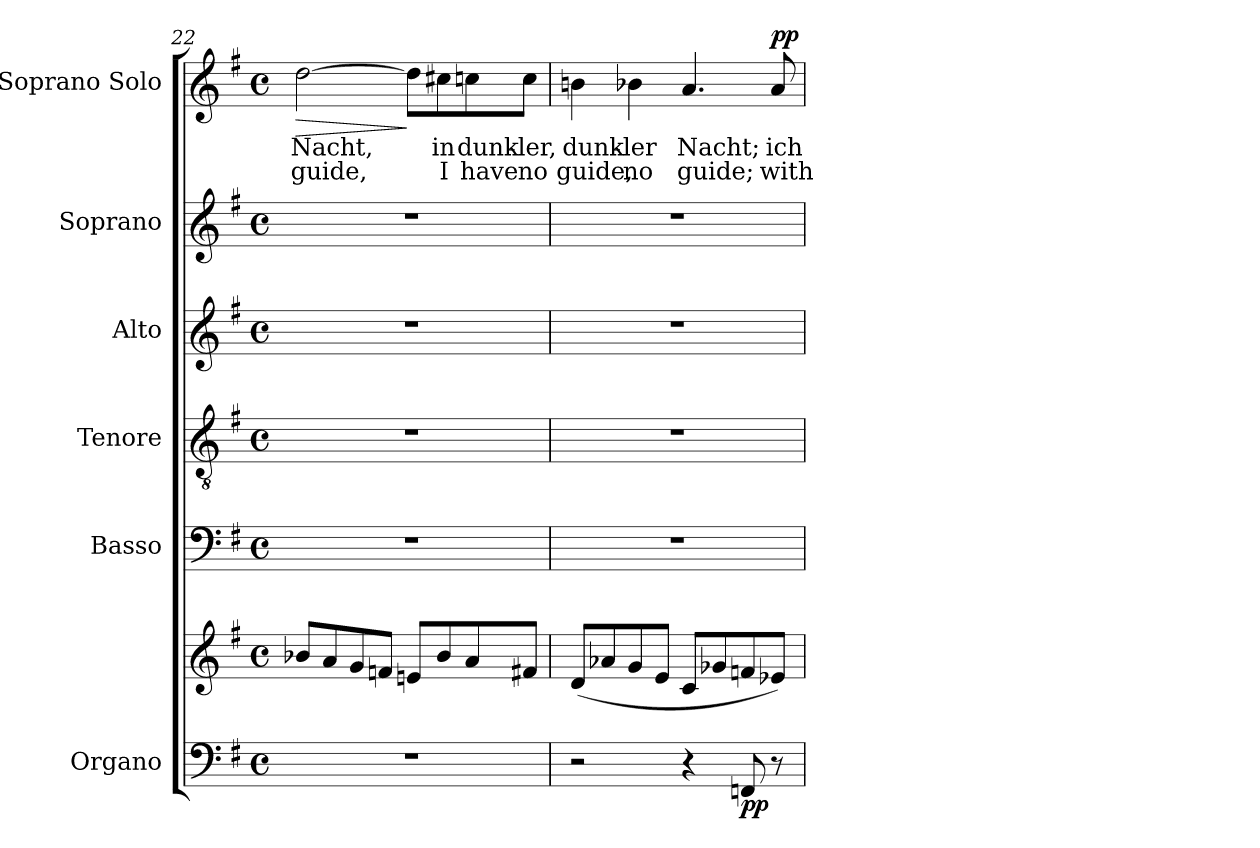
**kern	**kern	**dynam	**kern	**kern	**kern	**kern	**kern	**text	**text	**dynam
*part6	*part6	*part6	*part5	*part4	*part3	*part2	*part1	*part1	*part1	*part1
*staff7	*staff6	*staff6/7	*staff5	*staff4	*staff3	*staff2	*staff1	*staff1	*staff1	*staff1
*I"Organo	*	*	*I"Basso	*I"Tenore	*I"Alto	*I"Soprano	*I"Soprano Solo	*	*	*
!!LO:PB:g=z
*clefF4	*clefG2	*	*clefF4	*clefGv2	*clefG2	*clefG2	*clefG2	*	*	*
*k[f#]	*k[f#]	*	*k[f#]	*k[f#]	*k[f#]	*k[f#]	*k[f#]	*	*	*
*M4/4	*M4/4	*	*M4/4	*M4/4	*M4/4	*M4/4	*M4/4	*	*	*
*met(c)	*met(c)	*	*met(c)	*met(c)	*met(c)	*met(c)	*met(c)	*	*	*
=22	=22	=22	=22	=22	=22	=22	=22	=22	=22	=22
!	!	!	!	!	!	!	!	!LO:LY:b	!LO:LY:b	!LO:HP:b
1r	8b-X/L	.	1r	1r	1r	1r	[2dd\	Nacht,	guide,	>
.	8a/	.	.	.	.	.	.	.	.	.
.	8g/	.	.	.	.	.	.	.	.	.
.	8fn/J	.	.	.	.	.	.	.	.	.
.	8en/L	.	.	.	.	.	8dd\L]	.	.	]
!	!	!	!	!	!	!	!	!LO:LY:b	!LO:LY:b	!
.	8b-/	.	.	.	.	.	8cc#X\	in	I	.
!	!	!	!	!	!	!	!	!LO:LY:b	!LO:LY:b	!
.	8a/	.	.	.	.	.	8ccn\	dunk-	have	.
!	!	!	!	!	!	!	!	!LO:LY:b	!LO:LY:b	!
.	8f#X/J	.	.	.	.	.	8cc\J	-ler,	no	.
=23	=23	=23	=23	=23	=23	=23	=23	=23	=23	=23
!	!	!	!	!	!	!	!	!LO:LY:b	!LO:LY:b	!
2r	(<8d/L	.	1r	1r	1r	1r	4bn\	dunk-	guide,	.
.	8a-X/	.	.	.	.	.	.	.	.	.
!	!	!	!	!	!	!	!	!LO:LY:b	!LO:LY:b	!
.	8g/	.	.	.	.	.	4b-X\	-ler	no	.
.	8e/J	.	.	.	.	.	.	.	.	.
!	!	!	!	!	!	!	!	!LO:LY:b	!LO:LY:b	!
4r	8c/L	.	.	.	.	.	4.a/	Nacht;	guide;	.
.	8g-X/	.	.	.	.	.	.	.	.	.
!	!	!LO:DY:b=2	!	!	!	!	!	!	!	!
8FFn/	8fn/	pp	.	.	.	.	.	.	.	.
!	!	!	!	!	!	!	!	!LO:LY:b	!LO:LY:b	!LO:DY:b
8r	8e-X/J)	.	.	.	.	.	8a/	ich	with-	pp
=	=	=	=	=	=	=	=	=	=	=
*-	*-	*-	*-	*-	*-	*-	*-	*-	*-	*-
